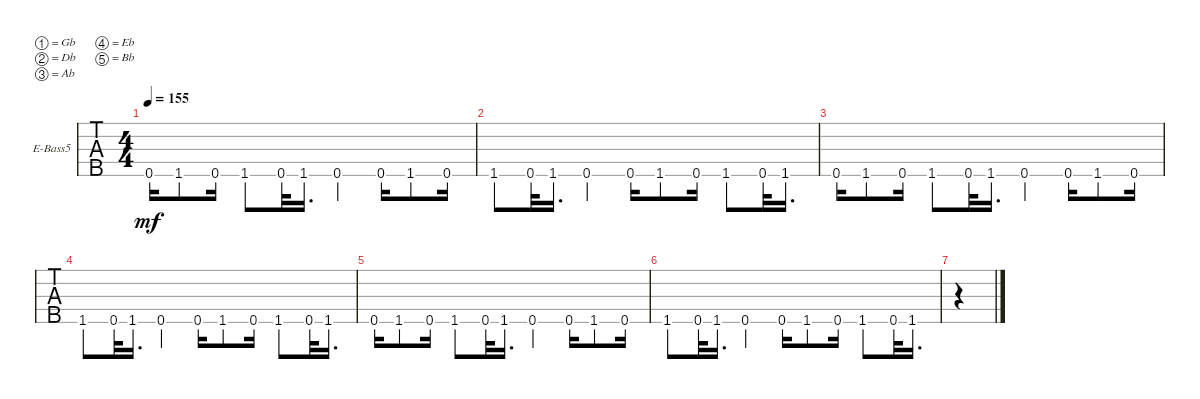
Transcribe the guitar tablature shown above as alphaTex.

\defaultSystemsLayout 4
\bracketExtendMode groupsimilarinstruments
\firstSystemTrackNameOrientation horizontal
\otherSystemsTrackNameOrientation horizontal
\track ("Pat Kavanagh" "E-Bass5") {instrument electricbassfinger}
\staff {tabs}
\tuning (Gb2 Db2 Ab1 Eb1 Bb0)
\ts (4 4)
\tempo 155
\clef g2
\ks c
0.5.16{dy mf} 1.5.8 0.5.16 1.5.8 0.5.32 1.5.16{d} 0.5.4 0.5.16 1.5.8 0.5.16 |
1.5.8 0.5.32 1.5.16{d} 0.5.4 0.5.16 1.5.8 0.5.16 1.5.8 0.5.32 1.5.16{d} |
0.5.16 1.5.8 0.5.16 1.5.8 0.5.32 1.5.16{d} 0.5.4 0.5.16 1.5.8 0.5.16 |
1.5.8 0.5.32 1.5.16{d} 0.5.4 0.5.16 1.5.8 0.5.16 1.5.8 0.5.32 1.5.16{d} |
0.5.16 1.5.8 0.5.16 1.5.8 0.5.32 1.5.16{d} 0.5.4 0.5.16 1.5.8 0.5.16 |
1.5.8 0.5.32 1.5.16{d} 0.5.4 0.5.16 1.5.8 0.5.16 1.5.8 0.5.32 1.5.16{d} |
\clef f4
